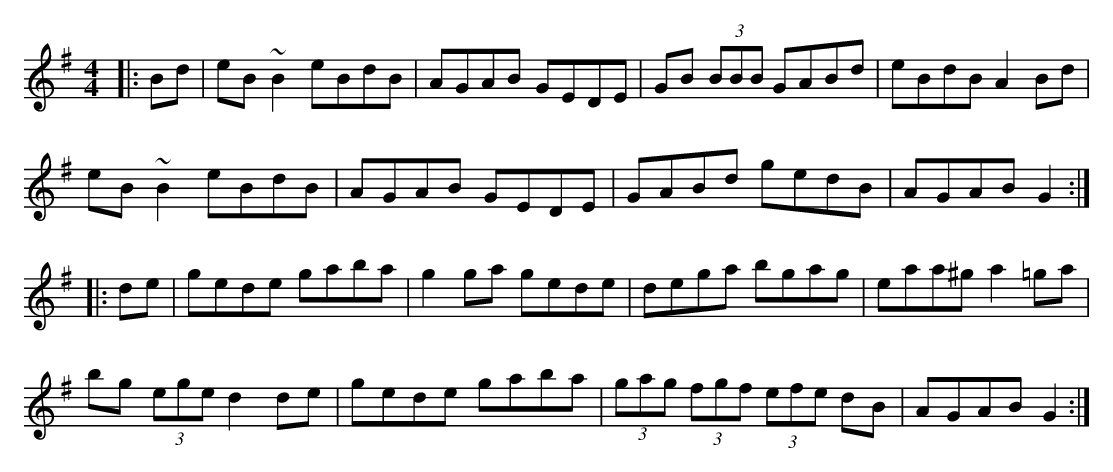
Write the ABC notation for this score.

X:1
M:4/4
K:G
|:Bd|eB ~B2 eBdB|AGAB GEDE|GB (3BBB GABd|eBdB A2 Bd|
eB ~B2 eBdB|AGAB GEDE|GABd gedB|AGAB G2:|
|:de|gede gaba|g2ga gede|dega bgag|eaa^g a2 =ga|
bg (3ege d2 de|gede gaba|(3gag (3fgf (3efe dB|AGAB G2:|
